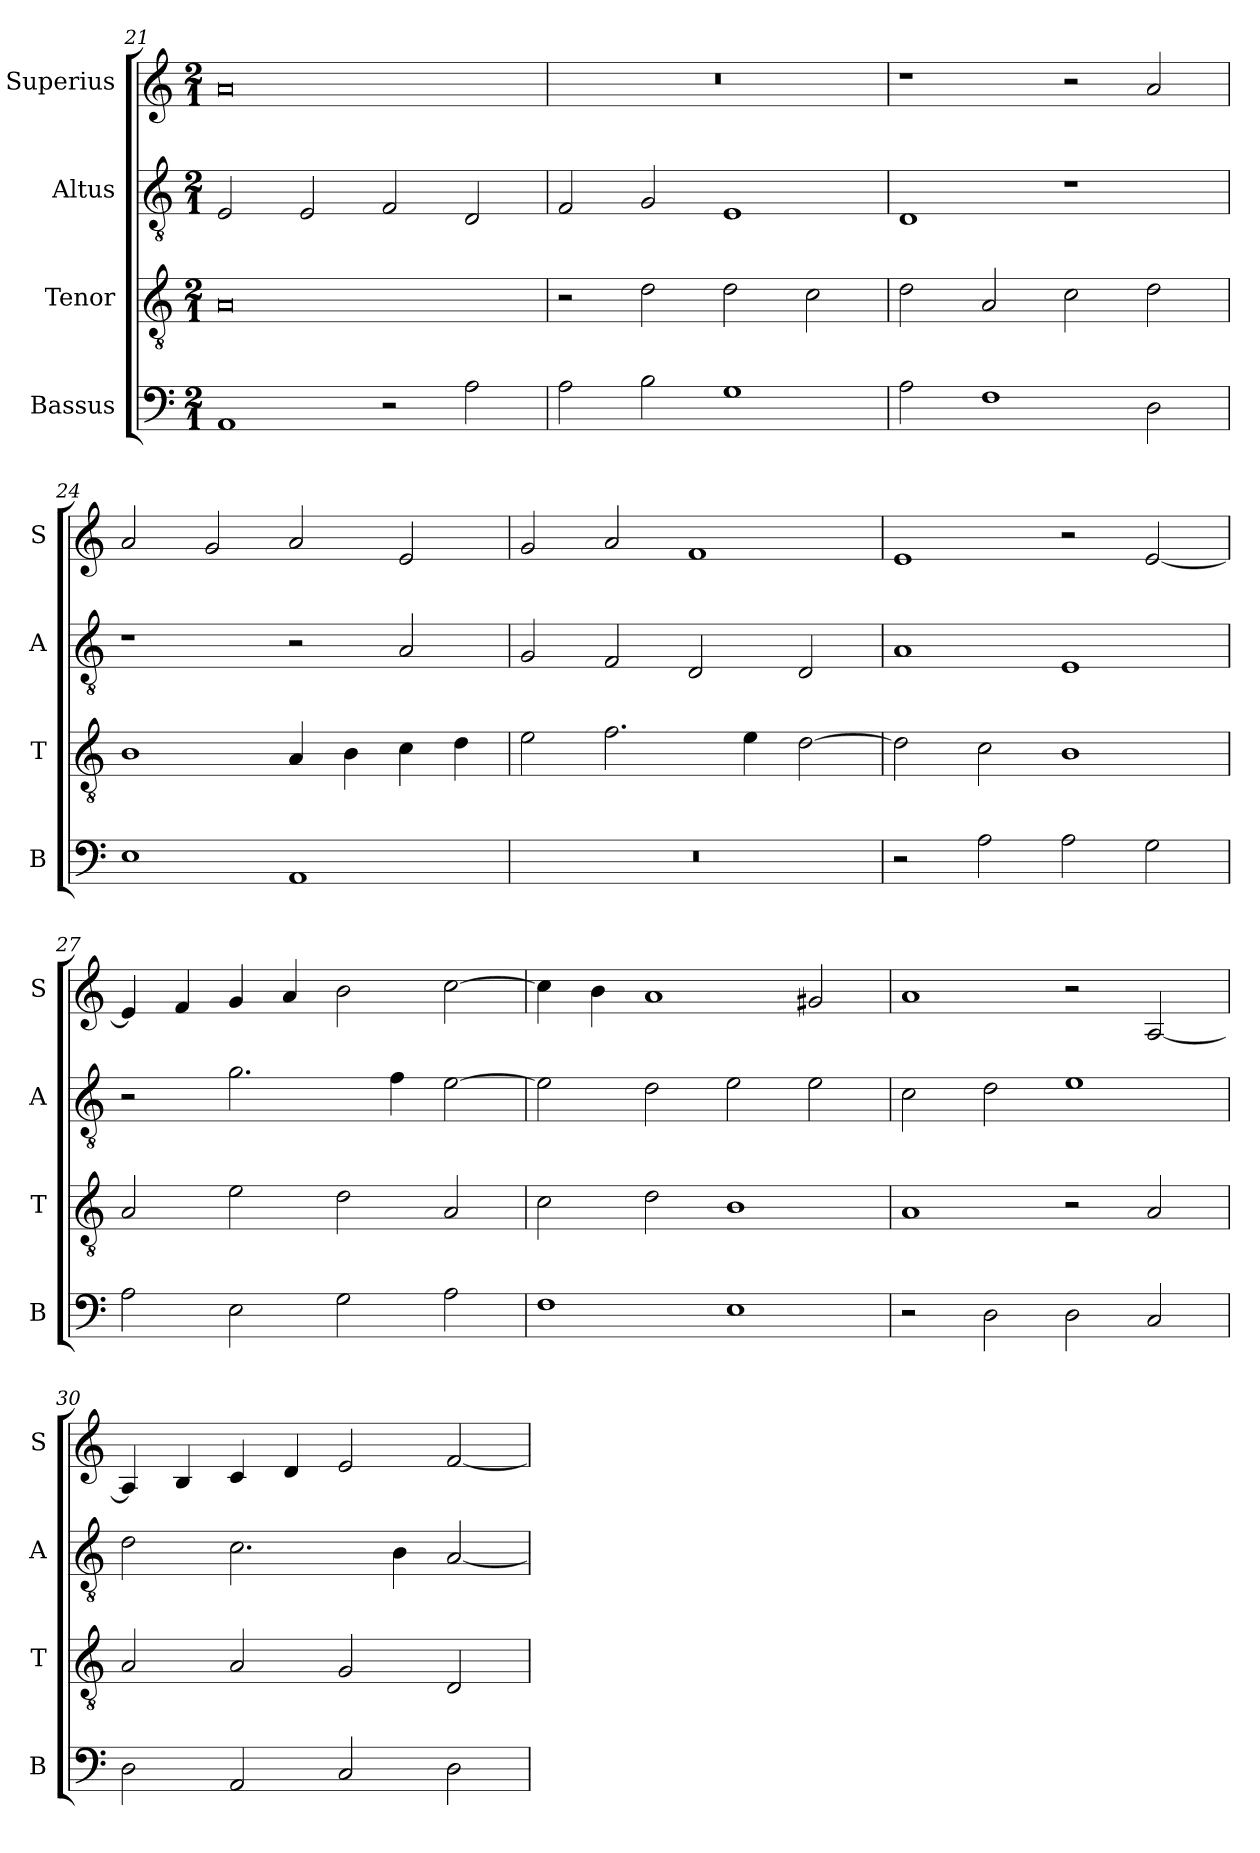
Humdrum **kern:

**kern	**kern	**kern	**kern
*part4	*part3	*part2	*part1
*staff4	*staff3	*staff2	*staff1
*I"Bassus	*I"Tenor	*I"Altus	*I"Superius
*I'B	*I'T	*I'A	*I'S
*clefF4	*clefGv2	*clefGv2	*clefG2
*k[]	*k[]	*k[]	*k[]
*C:	*C:	*C:	*C:
*M2/1	*M2/1	*M2/1	*M2/1
=21	=21	=21	=21
1AA	0A	2E	0a
.	.	2E	.
2r	.	2F	.
2A	.	2D	.
=22	=22	=22	=22
2A	2r	2F	0r
2B	2d	2G	.
1G	2d	1E	.
.	2c	.	.
=23	=23	=23	=23
2A	2d	1D	1r
1F	2A	.	.
.	2c	1r	2r
2D	2d	.	2a
=24	=24	=24	=24
1E	1B	1r	2a
.	.	.	2g
1AA	4A	2r	2a
.	4B	.	.
.	4c	2A	2e
.	4d	.	.
=25	=25	=25	=25
0r	2e	2G	2g
.	2.f	2F	2a
.	.	2D	1f
.	4e	.	.
.	[2d	2D	.
=26	=26	=26	=26
2r	2d]	1A	1e
2A	2c	.	.
2A	1B	1E	2r
2G	.	.	[2e
=27	=27	=27	=27
2A	2A	2r	4e]
.	.	.	4f
2E	2e	2.g	4g
.	.	.	4a
2G	2d	.	2b
.	.	4f	.
2A	2A	[2e	[2cc
=28	=28	=28	=28
1F	2c	2e]	4cc]
.	.	.	4b
.	2d	2d	1a
1E	1B	2e	.
.	.	2e	2g#X
=29	=29	=29	=29
2r	1A	2c	1a
2D	.	2d	.
2D	2r	1e	2r
2C	2A	.	[2A
=30	=30	=30	=30
2D	2A	2d	4A]
.	.	.	4B
2AA	2A	2.c	4c
.	.	.	4d
2C	2G	.	2e
.	.	4B	.
2D	2D	[2A	[2f
=	=	=	=
*-	*-	*-	*-
